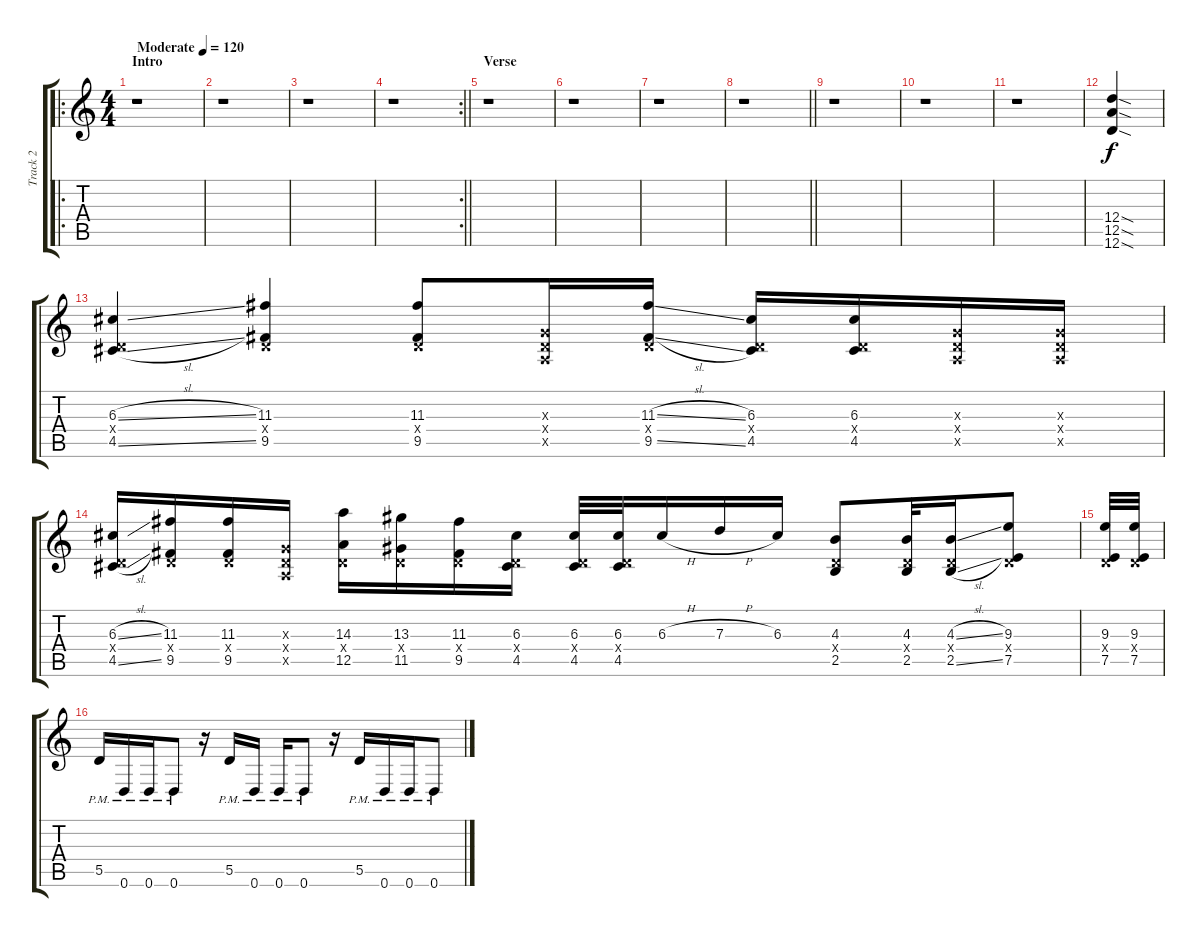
\track ("Track 2" "Track 2") {instrument distortionguitar}
\staff {score tabs}
\tuning (E4 B3 G3 D3 A2 D2) {hide}
\ro
\ts (4 4)
\section ("" "Intro")
\tempo (120 "Moderate")
\clef g2
\ks c
r.1{dy f instrument distortionguitar} |
r.1 |
r.1 |
\rc 2
\barLineRight lightlight
r.1 |
\section ("" "Verse")
r.1 |
r.1 |
r.1 |
\barLineRight lightlight
r.1 |
r.1 |
r.1 |
r.1 |
(12.4{sod} 12.5{sod} 12.6{sod}).4 |
(6.3{sl} 0.4{x} 4.5{sl}).4 (11.3 0.4{x} 9.5).4 (11.3 0.4{x} 9.5).8 (0.3{x} 0.4{x} 0.5{x}).16 (11.3{sl} 0.4{x} 9.5{sl}).16 (6.3 0.4{x} 4.5).16 (6.3 0.4{x} 4.5).16 (0.3{x} 0.4{x} 0.5{x}).16 (0.3{x} 0.4{x} 0.5{x}).16 |
(6.3{sl} 0.4{x} 4.5{sl}).16 (11.3 0.4{x} 9.5).16 (11.3 0.4{x} 9.5).16 (0.3{x} 0.4{x} 0.5{x}).16 (14.3 0.4{x} 12.5).16 (13.3 0.4{x} 11.5).16 (11.3 0.4{x} 9.5).16 (6.3 0.4{x} 4.5).16 (6.3 0.4{x} 4.5).32 (6.3 0.4{x} 4.5).32 6.3{h}.16 7.3{h}.16 6.3.16 (4.3 0.4{x} 2.5).8 (4.3 0.4{x} 2.5).32 (4.3{sl} 0.4{x} 2.5{sl}).16 (9.3 0.4{x} 7.5).8 |
(9.3 0.4{x} 7.5).32 (9.3 0.4{x} 7.5).32 |
5.5{pm}.16 0.6{pm}.16 0.6{pm}.16 0.6{pm}.8 r.16 5.5{pm}.16 0.6{pm}.16 0.6{pm}.16 0.6{pm}.8 r.16 5.5{pm}.16 0.6{pm}.16 0.6{pm}.16 0.6{pm}.8
